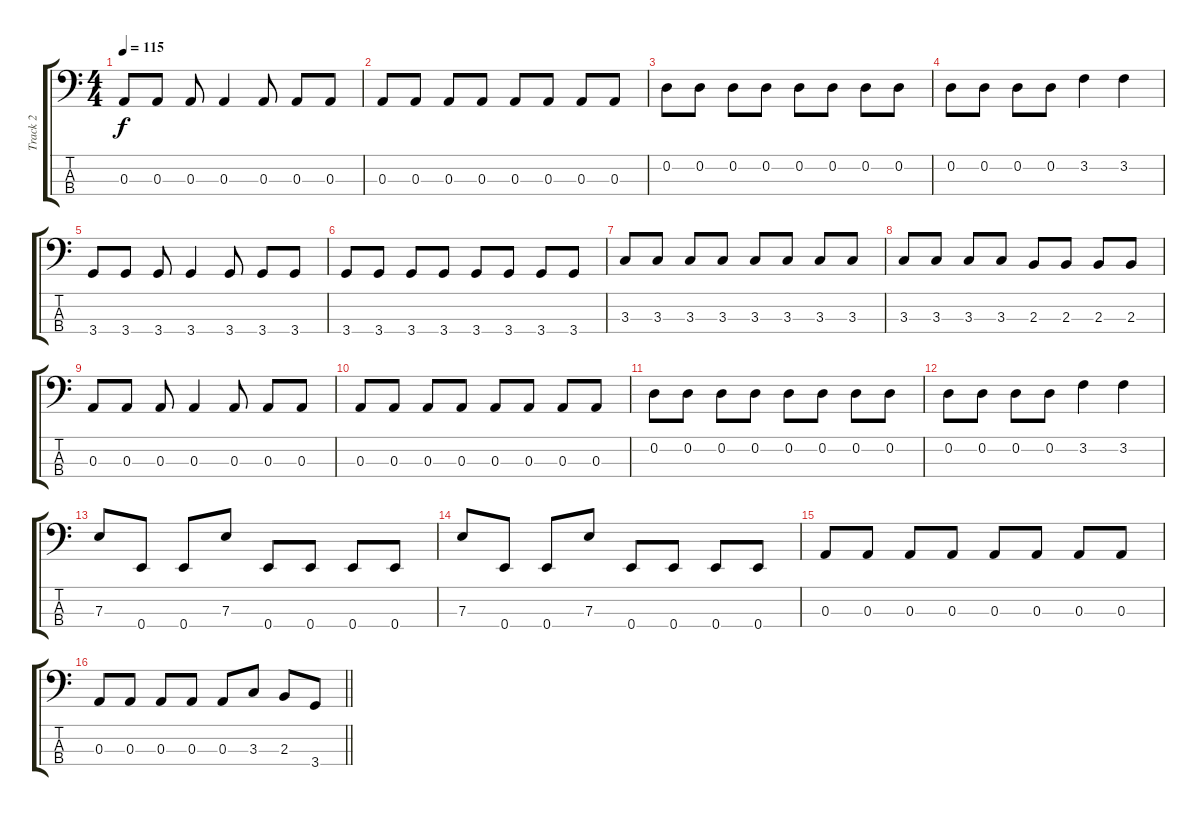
\track ("Track 2" "Track 2") {instrument electricbasspick}
\staff {score tabs}
\tuning (G2 D2 A1 E1) {hide}
\ts (4 4)
\tempo 115
\clef f4
\ks c
0.3.8{dy f instrument electricbasspick} 0.3.8 0.3.8 0.3.4 0.3.8 0.3.8 0.3.8 |
0.3.8 0.3.8 0.3.8 0.3.8 0.3.8 0.3.8 0.3.8 0.3.8 |
0.2.8 0.2.8 0.2.8 0.2.8 0.2.8 0.2.8 0.2.8 0.2.8 |
0.2.8 0.2.8 0.2.8 0.2.8 3.2.4 3.2.4 |
3.4.8 3.4.8 3.4.8 3.4.4 3.4.8 3.4.8 3.4.8 |
3.4.8 3.4.8 3.4.8 3.4.8 3.4.8 3.4.8 3.4.8 3.4.8 |
3.3.8 3.3.8 3.3.8 3.3.8 3.3.8 3.3.8 3.3.8 3.3.8 |
3.3.8 3.3.8 3.3.8 3.3.8 2.3.8 2.3.8 2.3.8 2.3.8 |
0.3.8 0.3.8 0.3.8 0.3.4 0.3.8 0.3.8 0.3.8 |
0.3.8 0.3.8 0.3.8 0.3.8 0.3.8 0.3.8 0.3.8 0.3.8 |
0.2.8 0.2.8 0.2.8 0.2.8 0.2.8 0.2.8 0.2.8 0.2.8 |
0.2.8 0.2.8 0.2.8 0.2.8 3.2.4 3.2.4 |
7.3.8 0.4.8 0.4.8 7.3.8 0.4.8 0.4.8 0.4.8 0.4.8 |
7.3.8 0.4.8 0.4.8 7.3.8 0.4.8 0.4.8 0.4.8 0.4.8 |
0.3.8 0.3.8 0.3.8 0.3.8 0.3.8 0.3.8 0.3.8 0.3.8 |
\barLineRight lightlight
0.3.8 0.3.8 0.3.8 0.3.8 0.3.8 3.3.8 2.3.8 3.4.8
